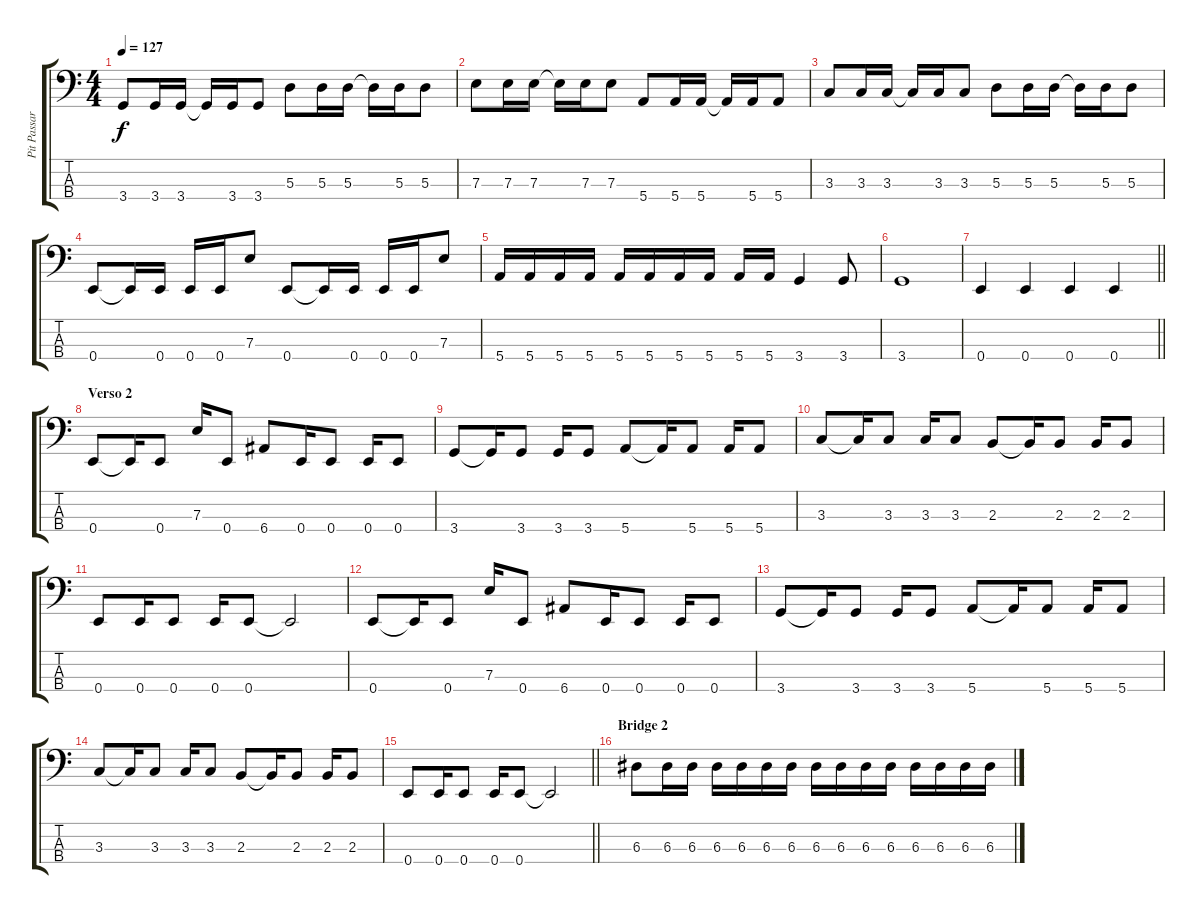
\track ("Pit Passarel (bass)" "Pit Passar") {instrument electricbassfinger}
\staff {score tabs}
\tuning (G2 D2 A1 E1) {hide}
\ts (4 4)
\tempo 127
\clef f4
\ks c
3.4.8{dy f} 3.4.16 3.4.16 3.4{t}.16 3.4.16 3.4.8 5.3.8 5.3.16 5.3.16 5.3{t}.16 5.3.16 5.3.8 |
7.3.8 7.3.16 7.3.16 7.3{t}.16 7.3.16 7.3.8 5.4.8 5.4.16 5.4.16 5.4{t}.16 5.4.16 5.4.8 |
3.3.8 3.3.16 3.3.16 3.3{t}.16 3.3.16 3.3.8 5.3.8 5.3.16 5.3.16 5.3{t}.16 5.3.16 5.3.8 |
0.4.8 0.4{t}.16 0.4.16 0.4.16 0.4.16 7.3.8 0.4.8 0.4{t}.16 0.4.16 0.4.16 0.4.16 7.3.8 |
5.4.16 5.4.16 5.4.16 5.4.16 5.4.16 5.4.16 5.4.16 5.4.16 5.4.16 5.4.16 3.4.4 3.4.8 |
3.4.1 |
\barLineRight lightlight
0.4.4 0.4.4 0.4.4 0.4.4 |
\section ("" "Verso 2")
0.4.8 0.4{t}.16 0.4.8 7.3.16 0.4.8 6.4.8 0.4.16 0.4.8 0.4.16 0.4.8 |
3.4.8 3.4{t}.16 3.4.8 3.4.16 3.4.8 5.4.8 5.4{t}.16 5.4.8 5.4.16 5.4.8 |
3.3.8 3.3{t}.16 3.3.8 3.3.16 3.3.8 2.3.8 2.3{t}.16 2.3.8 2.3.16 2.3.8 |
0.4.8 0.4.16 0.4.8 0.4.16 0.4.8 0.4{t}.2 |
0.4.8 0.4{t}.16 0.4.8 7.3.16 0.4.8 6.4.8 0.4.16 0.4.8 0.4.16 0.4.8 |
3.4.8 3.4{t}.16 3.4.8 3.4.16 3.4.8 5.4.8 5.4{t}.16 5.4.8 5.4.16 5.4.8 |
3.3.8 3.3{t}.16 3.3.8 3.3.16 3.3.8 2.3.8 2.3{t}.16 2.3.8 2.3.16 2.3.8 |
\barLineRight lightlight
0.4.8 0.4.16 0.4.8 0.4.16 0.4.8 0.4{t}.2 |
\section ("" "Bridge 2")
6.3.8 6.3.16 6.3.16 6.3.16 6.3.16 6.3.16 6.3.16 6.3.16 6.3.16 6.3.16 6.3.16 6.3.16 6.3.16 6.3.16 6.3.16
